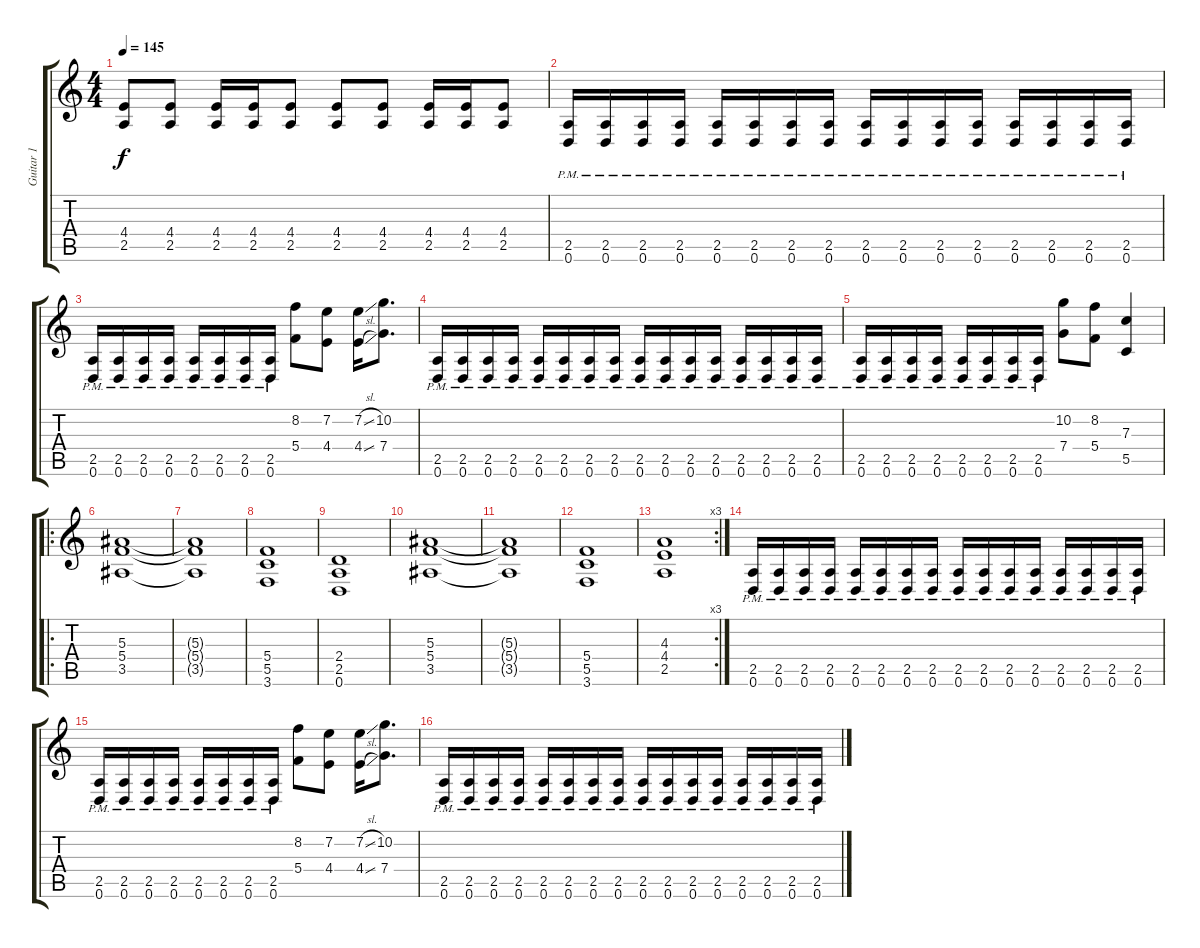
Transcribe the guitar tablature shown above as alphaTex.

\track ("Guitar 1" "Guitar 1") {instrument distortionguitar}
\staff {score tabs}
\tuning (D4 A3 F3 C3 G2 D2) {hide}
\ts (4 4)
\tempo 145
\clef g2
\ks c
(4.4 2.5).8{dy f} (4.4 2.5).8 (4.4 2.5).16 (4.4 2.5).16 (4.4 2.5).8 (4.4 2.5).8 (4.4 2.5).8 (4.4 2.5).16 (4.4 2.5).16 (4.4 2.5).8 |
(2.5{pm} 0.6{pm}).16 (2.5{pm} 0.6{pm}).16 (2.5{pm} 0.6{pm}).16 (2.5{pm} 0.6{pm}).16 (2.5{pm} 0.6{pm}).16 (2.5{pm} 0.6{pm}).16 (2.5{pm} 0.6{pm}).16 (2.5{pm} 0.6{pm}).16 (2.5{pm} 0.6{pm}).16 (2.5{pm} 0.6{pm}).16 (2.5{pm} 0.6{pm}).16 (2.5{pm} 0.6{pm}).16 (2.5{pm} 0.6{pm}).16 (2.5{pm} 0.6{pm}).16 (2.5{pm} 0.6{pm}).16 (2.5{pm} 0.6{pm}).16 |
(2.5{pm} 0.6{pm}).16 (2.5{pm} 0.6{pm}).16 (2.5{pm} 0.6{pm}).16 (2.5{pm} 0.6{pm}).16 (2.5{pm} 0.6{pm}).16 (2.5{pm} 0.6{pm}).16 (2.5{pm} 0.6{pm}).16 (2.5{pm} 0.6{pm}).16 (8.2 5.4).8 (7.2 4.4).8 (7.2{sl} 4.4{sl}).16 (10.2 7.4).8{d} |
(2.5{pm} 0.6{pm}).16 (2.5{pm} 0.6{pm}).16 (2.5{pm} 0.6{pm}).16 (2.5{pm} 0.6{pm}).16 (2.5{pm} 0.6{pm}).16 (2.5{pm} 0.6{pm}).16 (2.5{pm} 0.6{pm}).16 (2.5{pm} 0.6{pm}).16 (2.5{pm} 0.6{pm}).16 (2.5{pm} 0.6{pm}).16 (2.5{pm} 0.6{pm}).16 (2.5{pm} 0.6{pm}).16 (2.5{pm} 0.6{pm}).16 (2.5{pm} 0.6{pm}).16 (2.5{pm} 0.6{pm}).16 (2.5{pm} 0.6{pm}).16 |
(2.5{pm} 0.6{pm}).16 (2.5{pm} 0.6{pm}).16 (2.5{pm} 0.6{pm}).16 (2.5{pm} 0.6{pm}).16 (2.5{pm} 0.6{pm}).16 (2.5{pm} 0.6{pm}).16 (2.5{pm} 0.6{pm}).16 (2.5{pm} 0.6{pm}).16 (10.2 7.4).8 (8.2 5.4).8 (7.3 5.5).4 |
\ro
(5.3 5.4 3.5).1 |
(5.3{t} 5.4{t} 3.5{t}).1 |
(5.4 5.5 3.6).1 |
(2.4 2.5 0.6).1 |
(5.3 5.4 3.5).1 |
(5.3{t} 5.4{t} 3.5{t}).1 |
(5.4 5.5 3.6).1 |
\rc 3
(4.3 4.4 2.5).1 |
(2.5{pm} 0.6{pm}).16 (2.5{pm} 0.6{pm}).16 (2.5{pm} 0.6{pm}).16 (2.5{pm} 0.6{pm}).16 (2.5{pm} 0.6{pm}).16 (2.5{pm} 0.6{pm}).16 (2.5{pm} 0.6{pm}).16 (2.5{pm} 0.6{pm}).16 (2.5{pm} 0.6{pm}).16 (2.5{pm} 0.6{pm}).16 (2.5{pm} 0.6{pm}).16 (2.5{pm} 0.6{pm}).16 (2.5{pm} 0.6{pm}).16 (2.5{pm} 0.6{pm}).16 (2.5{pm} 0.6{pm}).16 (2.5{pm} 0.6{pm}).16 |
(2.5{pm} 0.6{pm}).16 (2.5{pm} 0.6{pm}).16 (2.5{pm} 0.6{pm}).16 (2.5{pm} 0.6{pm}).16 (2.5{pm} 0.6{pm}).16 (2.5{pm} 0.6{pm}).16 (2.5{pm} 0.6{pm}).16 (2.5{pm} 0.6{pm}).16 (8.2 5.4).8 (7.2 4.4).8 (7.2{sl} 4.4{sl}).16 (10.2 7.4).8{d} |
(2.5{pm} 0.6{pm}).16 (2.5{pm} 0.6{pm}).16 (2.5{pm} 0.6{pm}).16 (2.5{pm} 0.6{pm}).16 (2.5{pm} 0.6{pm}).16 (2.5{pm} 0.6{pm}).16 (2.5{pm} 0.6{pm}).16 (2.5{pm} 0.6{pm}).16 (2.5{pm} 0.6{pm}).16 (2.5{pm} 0.6{pm}).16 (2.5{pm} 0.6{pm}).16 (2.5{pm} 0.6{pm}).16 (2.5{pm} 0.6{pm}).16 (2.5{pm} 0.6{pm}).16 (2.5{pm} 0.6{pm}).16 (2.5{pm} 0.6{pm}).16
